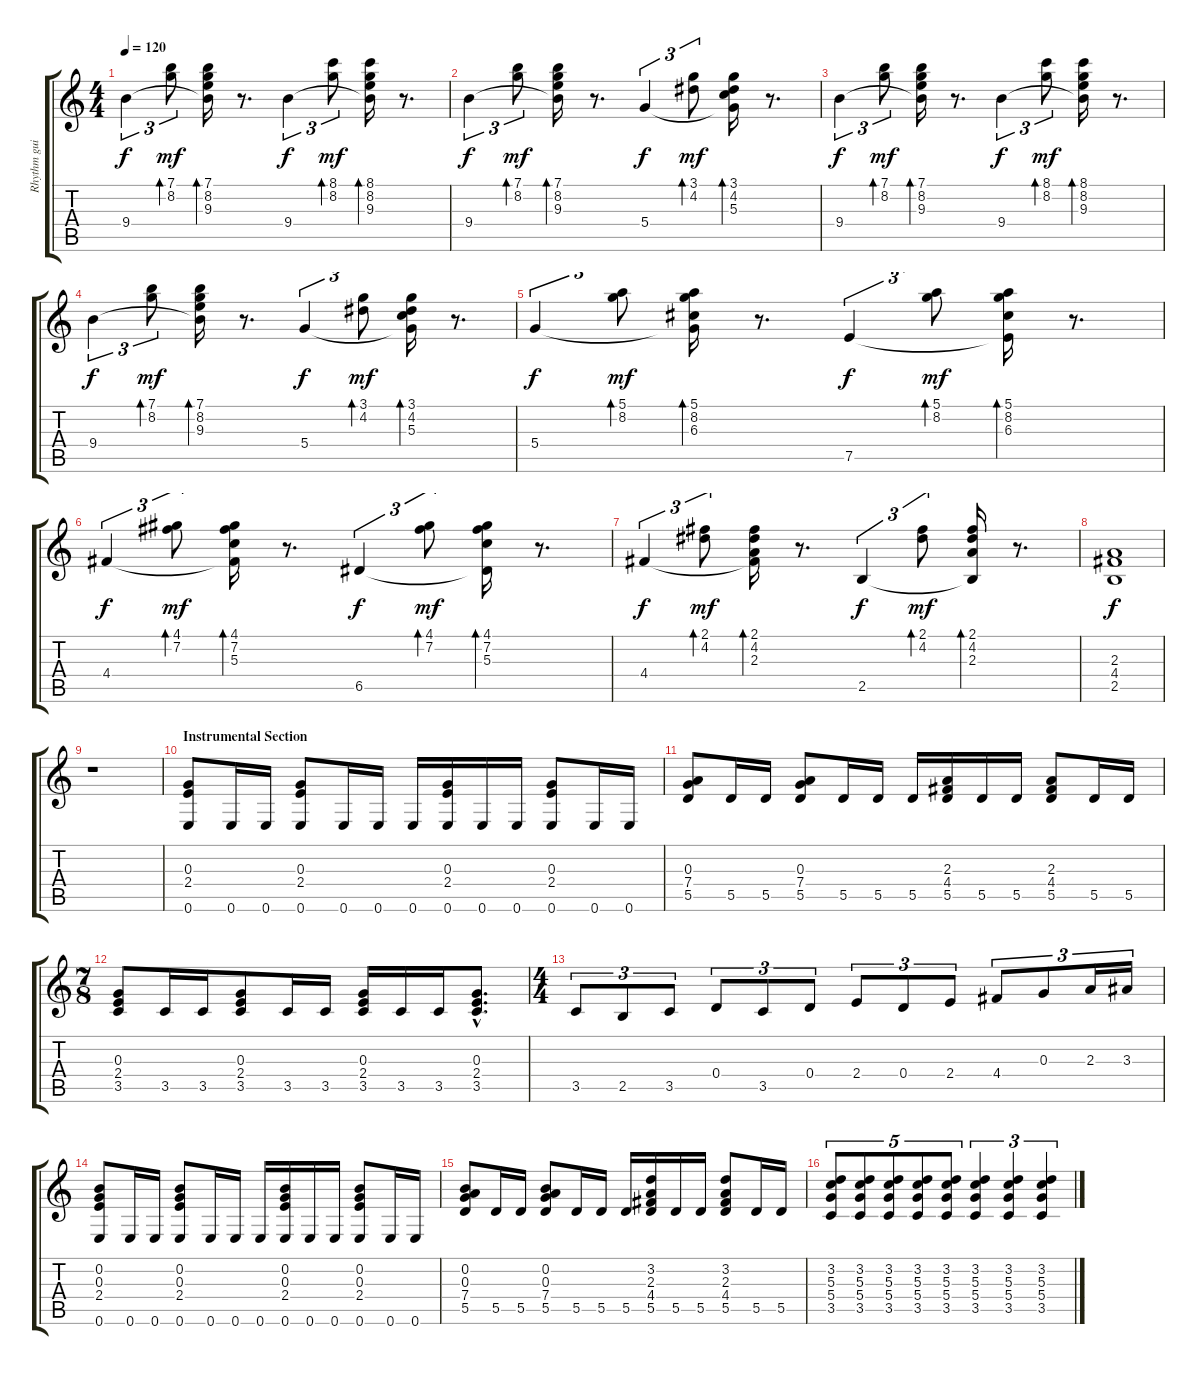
\track ("Rhythm guitar" "Rhythm gui") {instrument electricguitarclean}
\staff {score tabs}
\tuning (E4 B3 G3 D3 A2 E2) {hide}
\ts (4 4)
\tempo 120
\clef g2
\ks c
9.4.4{tu (3 2) dy f instrument acousticguitarnylon} (7.1 8.2).8{tu (3 2) bd 60 dy mf} (7.1 8.2 9.3 9.4{t}).16{bd 60} r.8{d} 9.4.4{tu (3 2) dy f} (8.1 8.2).8{tu (3 2) bd 60 dy mf} (8.1 8.2 9.3 9.4{t}).16{bd 60} r.8{d} |
9.4.4{tu (3 2) dy f} (7.1 8.2).8{tu (3 2) bd 60 dy mf} (7.1 8.2 9.3 9.4{t}).16{bd 60} r.8{d} 5.4.4{tu (3 2) dy f} (3.1 4.2).8{tu (3 2) bd 60 dy mf} (3.1 4.2 5.3 5.4{t}).16{bd 60} r.8{d} |
9.4.4{tu (3 2) dy f} (7.1 8.2).8{tu (3 2) bd 60 dy mf} (7.1 8.2 9.3 9.4{t}).16{bd 60} r.8{d} 9.4.4{tu (3 2) dy f} (8.1 8.2).8{tu (3 2) bd 60 dy mf} (8.1 8.2 9.3 9.4{t}).16{bd 60} r.8{d} |
9.4.4{tu (3 2) dy f} (7.1 8.2).8{tu (3 2) bd 60 dy mf} (7.1 8.2 9.3 9.4{t}).16{bd 60} r.8{d} 5.4.4{tu (3 2) dy f} (3.1 4.2).8{tu (3 2) bd 60 dy mf} (3.1 4.2 5.3 5.4{t}).16{bd 60} r.8{d} |
5.4.4{tu (3 2) dy f} (5.1 8.2).8{tu (3 2) bd 60 dy mf} (5.1 8.2 6.3 5.4{t}).16{bd 60} r.8{d} 7.5.4{tu (3 2) dy f} (5.1 8.2).8{tu (3 2) bd 60 dy mf} (5.1 8.2 6.3 7.5{t}).16{bd 60} r.8{d} |
4.4.4{tu (3 2) dy f} (4.1 7.2).8{tu (3 2) bd 60 dy mf} (4.1 7.2 5.3 4.4{t}).16{bd 60} r.8{d} 6.5.4{tu (3 2) dy f} (4.1 7.2).8{tu (3 2) bd 60 dy mf} (4.1 7.2 5.3 6.5{t}).16{bd 60} r.8{d} |
4.4.4{tu (3 2) dy f} (2.1 4.2).8{tu (3 2) bd 60 dy mf} (2.1 4.2 2.3 4.4{t}).16{bd 60} r.8{d} 2.5.4{tu (3 2) dy f} (2.1 4.2).8{tu (3 2) bd 60 dy mf} (2.1 4.2 2.3 2.5{t}).16{bd 60} r.8{d} |
(2.3 4.4 2.5).1{dy f} |
r.1 |
\section ("" "Instrumental Section")
(0.3 2.4 0.6).8{instrument distortionguitar} 0.6.16 0.6.16 (0.3 2.4 0.6).8 0.6.16 0.6.16 0.6.16 (0.3 2.4 0.6).16 0.6.16 0.6.16 (0.3 2.4 0.6).8 0.6.16 0.6.16 |
(0.3 7.4 5.5).8 5.5.16 5.5.16 (0.3 7.4 5.5).8 5.5.16 5.5.16 5.5.16 (2.3 4.4 5.5).16 5.5.16 5.5.16 (2.3 4.4 5.5).8 5.5.16 5.5.16 |
\ts (7 8)
(0.3 2.4 3.5).8 3.5.16 3.5.16 (0.3 2.4 3.5).8 3.5.16 3.5.16 (0.3 2.4 3.5).16 3.5.16 3.5.16 (0.3{hac} 2.4{hac} 3.5{hac}).8{d} |
\ts (4 4)
3.5.8{tu (3 2)} 2.5.8{tu (3 2)} 3.5.8{tu (3 2)} 0.4.8{tu (3 2)} 3.5.8{tu (3 2)} 0.4.8{tu (3 2)} 2.4.8{tu (3 2)} 0.4.8{tu (3 2)} 2.4.8{tu (3 2)} 4.4.8{tu (3 2)} 0.3.8{tu (3 2)} 2.3.16{tu (3 2)} 3.3.16{tu (3 2)} |
(0.2 0.3 2.4 0.6).8{instrument distortionguitar} 0.6.16 0.6.16 (0.2 0.3 2.4 0.6).8 0.6.16 0.6.16 0.6.16 (0.2 0.3 2.4 0.6).16 0.6.16 0.6.16 (0.2 0.3 2.4 0.6).8 0.6.16 0.6.16 |
(0.2 0.3 7.4 5.5).8 5.5.16 5.5.16 (0.2 0.3 7.4 5.5).8 5.5.16 5.5.16 5.5.16 (3.2 2.3 4.4 5.5).16 5.5.16 5.5.16 (3.2 2.3 4.4 5.5).8 5.5.16 5.5.16 |
(3.2 5.3 5.4 3.5).8{tu (5 4)} (3.2 5.3 5.4 3.5).8{tu (5 4)} (3.2 5.3 5.4 3.5).8{tu (5 4)} (3.2 5.3 5.4 3.5).8{tu (5 4)} (3.2 5.3 5.4 3.5).8{tu (5 4)} (3.2 5.3 5.4 3.5).4{tu (3 2)} (3.2 5.3 5.4 3.5).4{tu (3 2)} (3.2 5.3 5.4 3.5).4{tu (3 2)}
